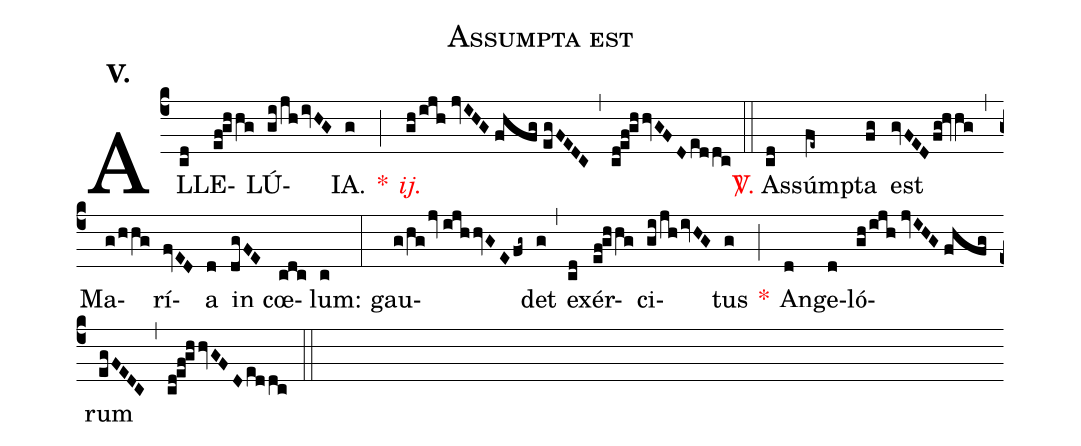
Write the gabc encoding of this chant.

name:Assumpta est;
mode:V.;
office-part:Alleluia;
%%
(c4) AL(cd)LE(ef!ghhg)LÚ(gi/jh/ivHG)IA.(g) <v>\red{*}</v>(;) <v>\redit{ij.}</v>(gh/ijh//jvIHG//fhfg//egFEDC) (,) (cd!ef!ghhvGFD/eddc) (::) <v>\red{\Vbar.}</v> As(cd)súm(fe~)pta(fg) est(gvFED/fg!hvhg) (,) Ma(g/hhg)rí(fvED)a(d) in(dgFE) cœ(cdc)lum:(c) (:) gau(g/hg/jv//ijhhvGEfg~)det(g) (,) ex(cd)ér(ef!ghhg)ci(gi/jh/ivHG)tus(g) <v>\red{*}</v>(;) An(d)ge(d)ló(gh/ijh//jvIHG//fhfg)rum(egFEDC) (,) (cd!ef!ghhvGFD/eddc) (::)
